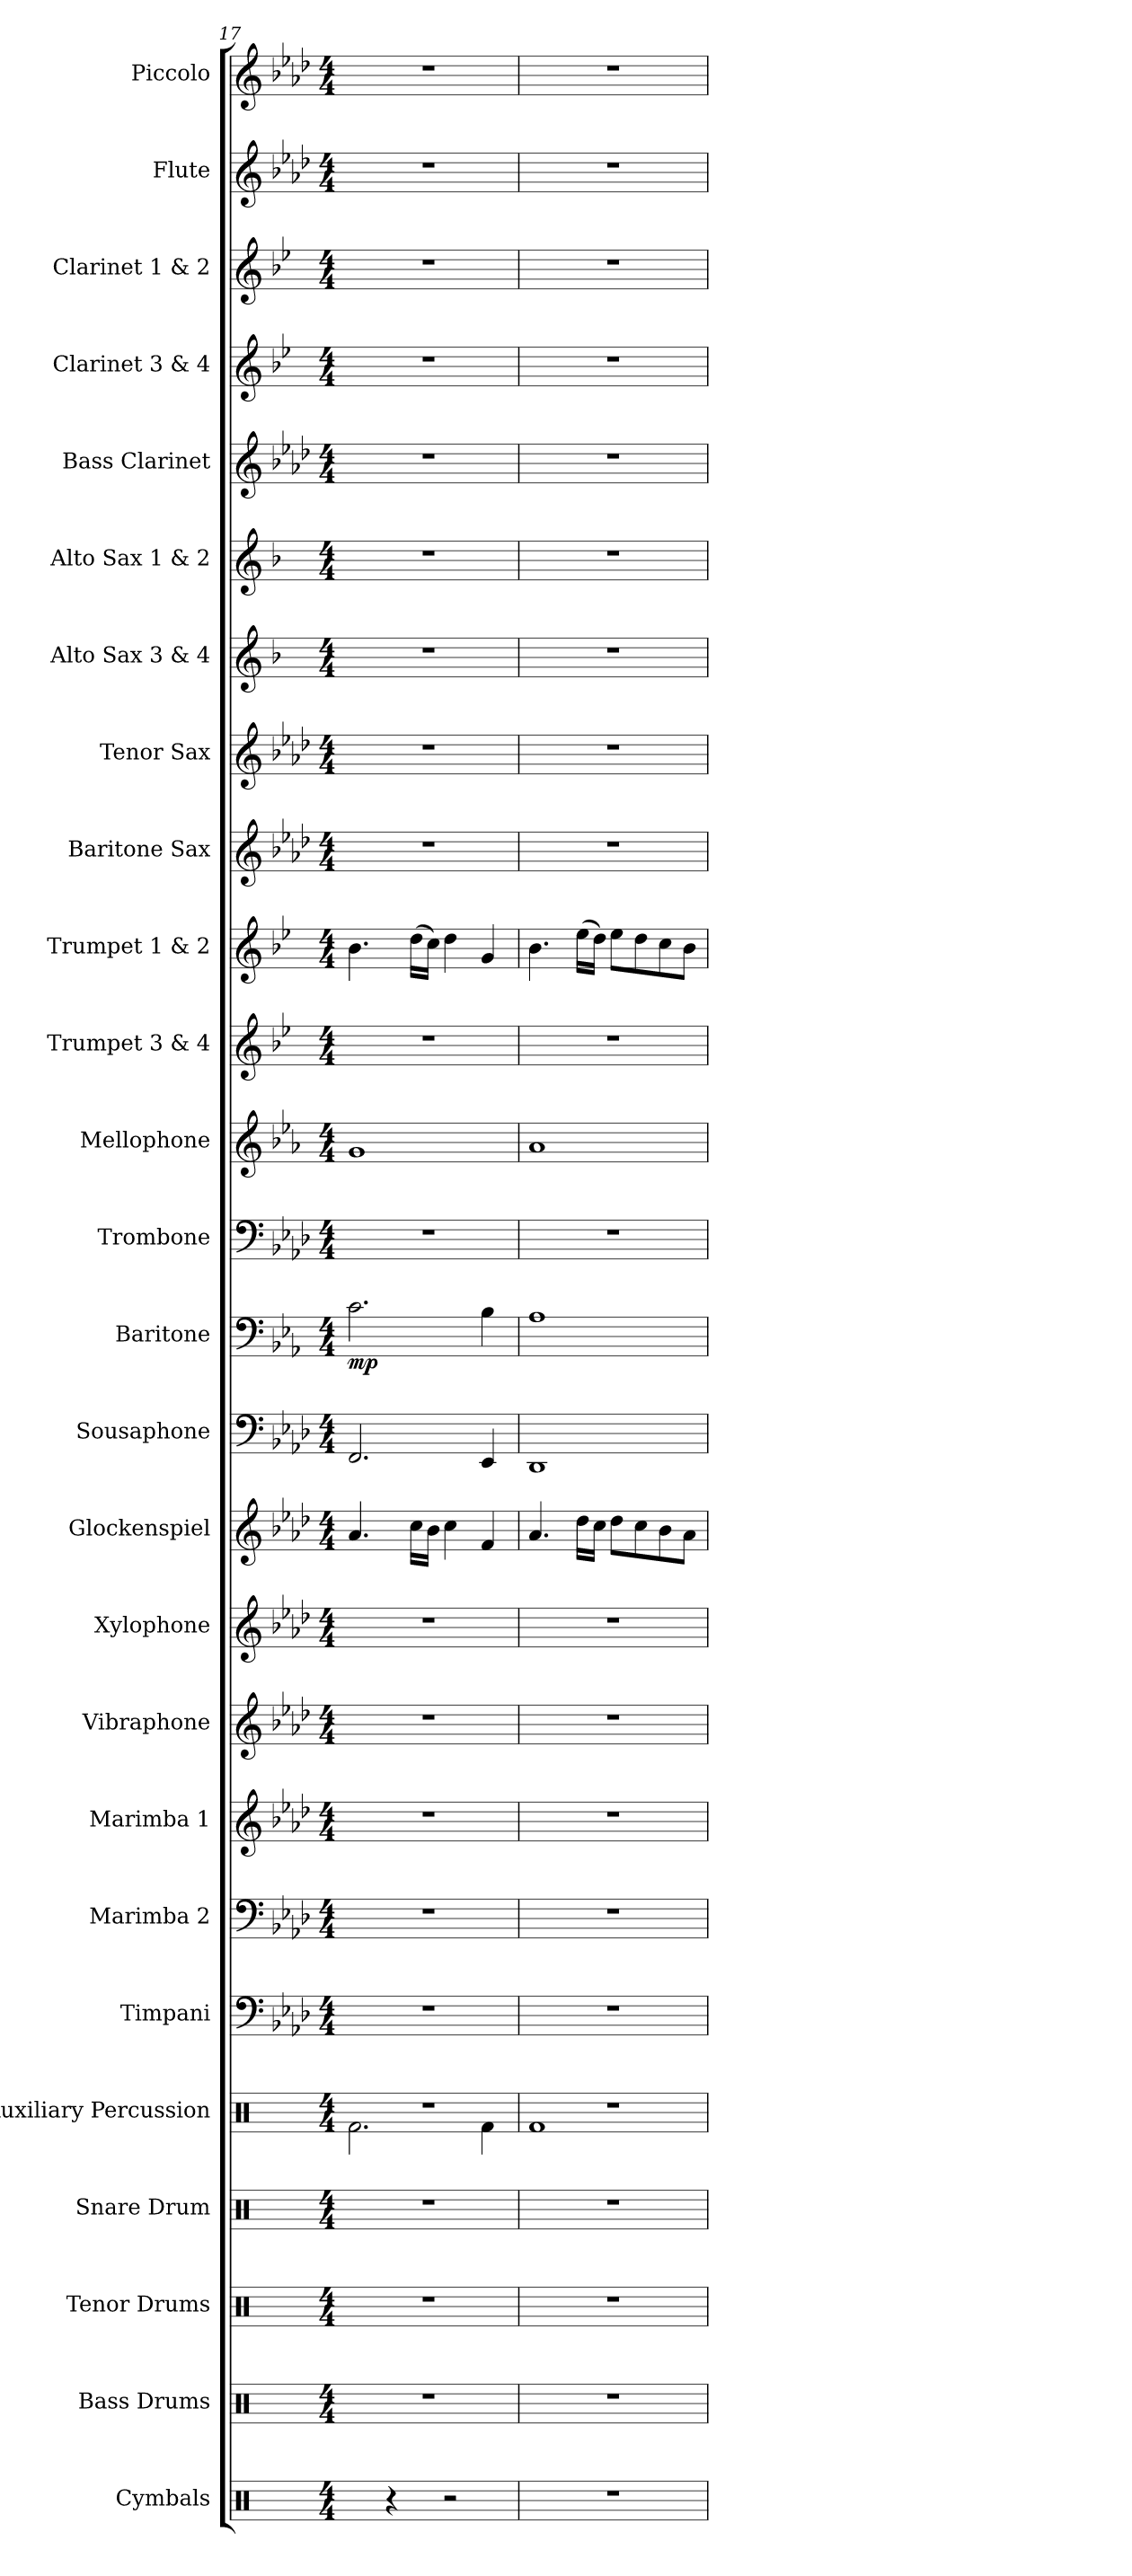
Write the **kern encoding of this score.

**kern	**kern	**kern	**kern	**kern	**kern	**kern	**kern	**kern	**kern	**kern	**kern	**kern	**dynam	**kern	**kern	**kern	**kern	**kern	**kern	**kern	**kern	**kern	**kern	**kern	**kern	**kern
*part26	*part25	*part24	*part23	*part22	*part21	*part20	*part19	*part18	*part17	*part16	*part15	*part14	*part14	*part13	*part12	*part11	*part10	*part9	*part8	*part7	*part6	*part5	*part4	*part3	*part2	*part1
*staff26	*staff25	*staff24	*staff23	*staff22	*staff21	*staff20	*staff19	*staff18	*staff17	*staff16	*staff15	*staff14	*staff14	*staff13	*staff12	*staff11	*staff10	*staff9	*staff8	*staff7	*staff6	*staff5	*staff4	*staff3	*staff2	*staff1
*I"Cymbals	*I"Bass Drums	*I"Tenor Drums	*I"Snare Drum	*I"Auxiliary Percussion	*I"Timpani	*I"Marimba 2	*I"Marimba 1	*I"Vibraphone	*I"Xylophone	*I"Glockenspiel	*I"Sousaphone	*I"Baritone	*	*I"Trombone	*I"Mellophone	*I"Trumpet 3 &amp; 4	*I"Trumpet 1 &amp; 2	*I"Baritone Sax	*I"Tenor Sax	*I"Alto Sax 3 &amp; 4	*I"Alto Sax 1 &amp; 2	*I"Bass Clarinet	*I"Clarinet 3 &amp; 4	*I"Clarinet 1 &amp; 2	*I"Flute	*I"Piccolo
*I'Cym.	*I'B.D.	*I'T.D.	*I'S.D.	*I'Aux. Perc.	*I'Timp.	*I'Mrm. 2	*I'Mrm. 1	*I'Vib.	*I'Xyl.	*I'Glk.	*	*I'Bar.	*	*I'Tbn.	*I'Mph.	*I'Tpt. 3&amp;4	*I'Tpt. 1&amp;2	*I'Bari. Sax.	*I'T. Sax.	*I'A. Sax. 3&amp;4	*I'A. Sax. 1&amp;2	*I'B. Cl.	*I'Cl. 3&amp;4	*I'Cl. 1&amp;2	*I'Fl.	*I'Picc.
*clefX	*clefX	*clefX	*clefX	*clefX	*clefF4	*clefF4	*clefG2	*clefG2	*clefG2	*clefG2	*clefF4	*clefF4	*	*clefF4	*clefG2	*clefG2	*clefG2	*clefG2	*clefG2	*clefG2	*clefG2	*clefG2	*clefG2	*clefG2	*clefG2	*clefG2
*	*	*	*	*	*	*	*	*	*ITrd-7c-12	*ITrd-14c-24	*	*ITrd4c7	*	*	*ITrd4c7	*ITrd1c2	*ITrd1c2	*ITrd12c21	*ITrd8c14	*ITrd5c9	*ITrd5c9	*ITrd8c14	*ITrd1c2	*ITrd1c2	*	*ITrd-7c-12
*k[]	*k[]	*k[]	*k[]	*k[]	*k[b-e-a-d-]	*k[b-e-a-d-]	*k[b-e-a-d-]	*k[b-e-a-d-]	*k[b-e-a-d-]	*k[b-e-a-d-]	*k[b-e-a-d-]	*k[b-e-a-d-]	*	*k[b-e-a-d-]	*k[b-e-a-d-]	*k[b-e-a-d-]	*k[b-e-a-d-]	*k[b-e-a-d-]	*k[b-e-a-d-]	*k[b-e-a-d-]	*k[b-e-a-d-]	*k[b-e-a-d-]	*k[b-e-a-d-]	*k[b-e-a-d-]	*k[b-e-a-d-]	*k[b-e-a-d-]
*M4/4	*M4/4	*M4/4	*M4/4	*M4/4	*M4/4	*M4/4	*M4/4	*M4/4	*M4/4	*M4/4	*M4/4	*M4/4	*	*M4/4	*M4/4	*M4/4	*M4/4	*M4/4	*M4/4	*M4/4	*M4/4	*M4/4	*M4/4	*M4/4	*M4/4	*M4/4
=17	=17	=17	=17	=17	=17	=17	=17	=17	=17	=17	=17	=17	=17	=17	=17	=17	=17	=17	=17	=17	=17	=17	=17	=17	=17	=17
*	*	*	*	*^	*	*	*	*	*	*	*	*	*	*	*	*	*	*	*	*	*	*	*	*	*	*
!	!	!	!	!	!	!	!	!	!	!	!	!	!	!LO:DY:b	!	!	!	!	!	!	!	!	!	!	!	!	!
4R/	1r	1r	1r	1r	2.Rf\	1r	1r	1r	1r	1r	4.aaa-/	2.FF/	2.F\	mp	1r	1c	1r	4.a-\	1r	1r	1r	1r	1r	1r	1r	1r	1r
4r	.	.	.	.	.	.	.	.	.	.	.	.	.	.	.	.	.	.	.	.	.	.	.	.	.	.	.
.	.	.	.	.	.	.	.	.	.	.	16cccc\LL	.	.	.	.	.	.	(16cc\LL	.	.	.	.	.	.	.	.	.
.	.	.	.	.	.	.	.	.	.	.	16bbb-\JJ	.	.	.	.	.	.	16b-\JJ)	.	.	.	.	.	.	.	.	.
2r	.	.	.	.	.	.	.	.	.	.	4cccc\	.	.	.	.	.	.	4cc\	.	.	.	.	.	.	.	.	.
.	.	.	.	.	4Rf\	.	.	.	.	.	4fff/	4EE-/	4E-\	.	.	.	.	4f/	.	.	.	.	.	.	.	.	.
=18	=18	=18	=18	=18	=18	=18	=18	=18	=18	=18	=18	=18	=18	=18	=18	=18	=18	=18	=18	=18	=18	=18	=18	=18	=18	=18	=18
1r	1r	1r	1r	1r	1Rf	1r	1r	1r	1r	1r	4.aaa-/	1DD-	1D-	.	1r	1d-	1r	4.a-\	1r	1r	1r	1r	1r	1r	1r	1r	1r
.	.	.	.	.	.	.	.	.	.	.	16dddd-\LL	.	.	.	.	.	.	(16dd-\LL	.	.	.	.	.	.	.	.	.
.	.	.	.	.	.	.	.	.	.	.	16cccc\JJ	.	.	.	.	.	.	16cc\JJ)	.	.	.	.	.	.	.	.	.
.	.	.	.	.	.	.	.	.	.	.	8dddd-\L	.	.	.	.	.	.	8dd-\L	.	.	.	.	.	.	.	.	.
.	.	.	.	.	.	.	.	.	.	.	8cccc\	.	.	.	.	.	.	8cc\	.	.	.	.	.	.	.	.	.
.	.	.	.	.	.	.	.	.	.	.	8bbb-\	.	.	.	.	.	.	8b-\	.	.	.	.	.	.	.	.	.
.	.	.	.	.	.	.	.	.	.	.	8aaa-\J	.	.	.	.	.	.	8a-\J	.	.	.	.	.	.	.	.	.
*	*	*	*	*v	*v	*	*	*	*	*	*	*	*	*	*	*	*	*	*	*	*	*	*	*	*	*	*
=	=	=	=	=	=	=	=	=	=	=	=	=	=	=	=	=	=	=	=	=	=	=	=	=	=	=
*-	*-	*-	*-	*-	*-	*-	*-	*-	*-	*-	*-	*-	*-	*-	*-	*-	*-	*-	*-	*-	*-	*-	*-	*-	*-	*-
